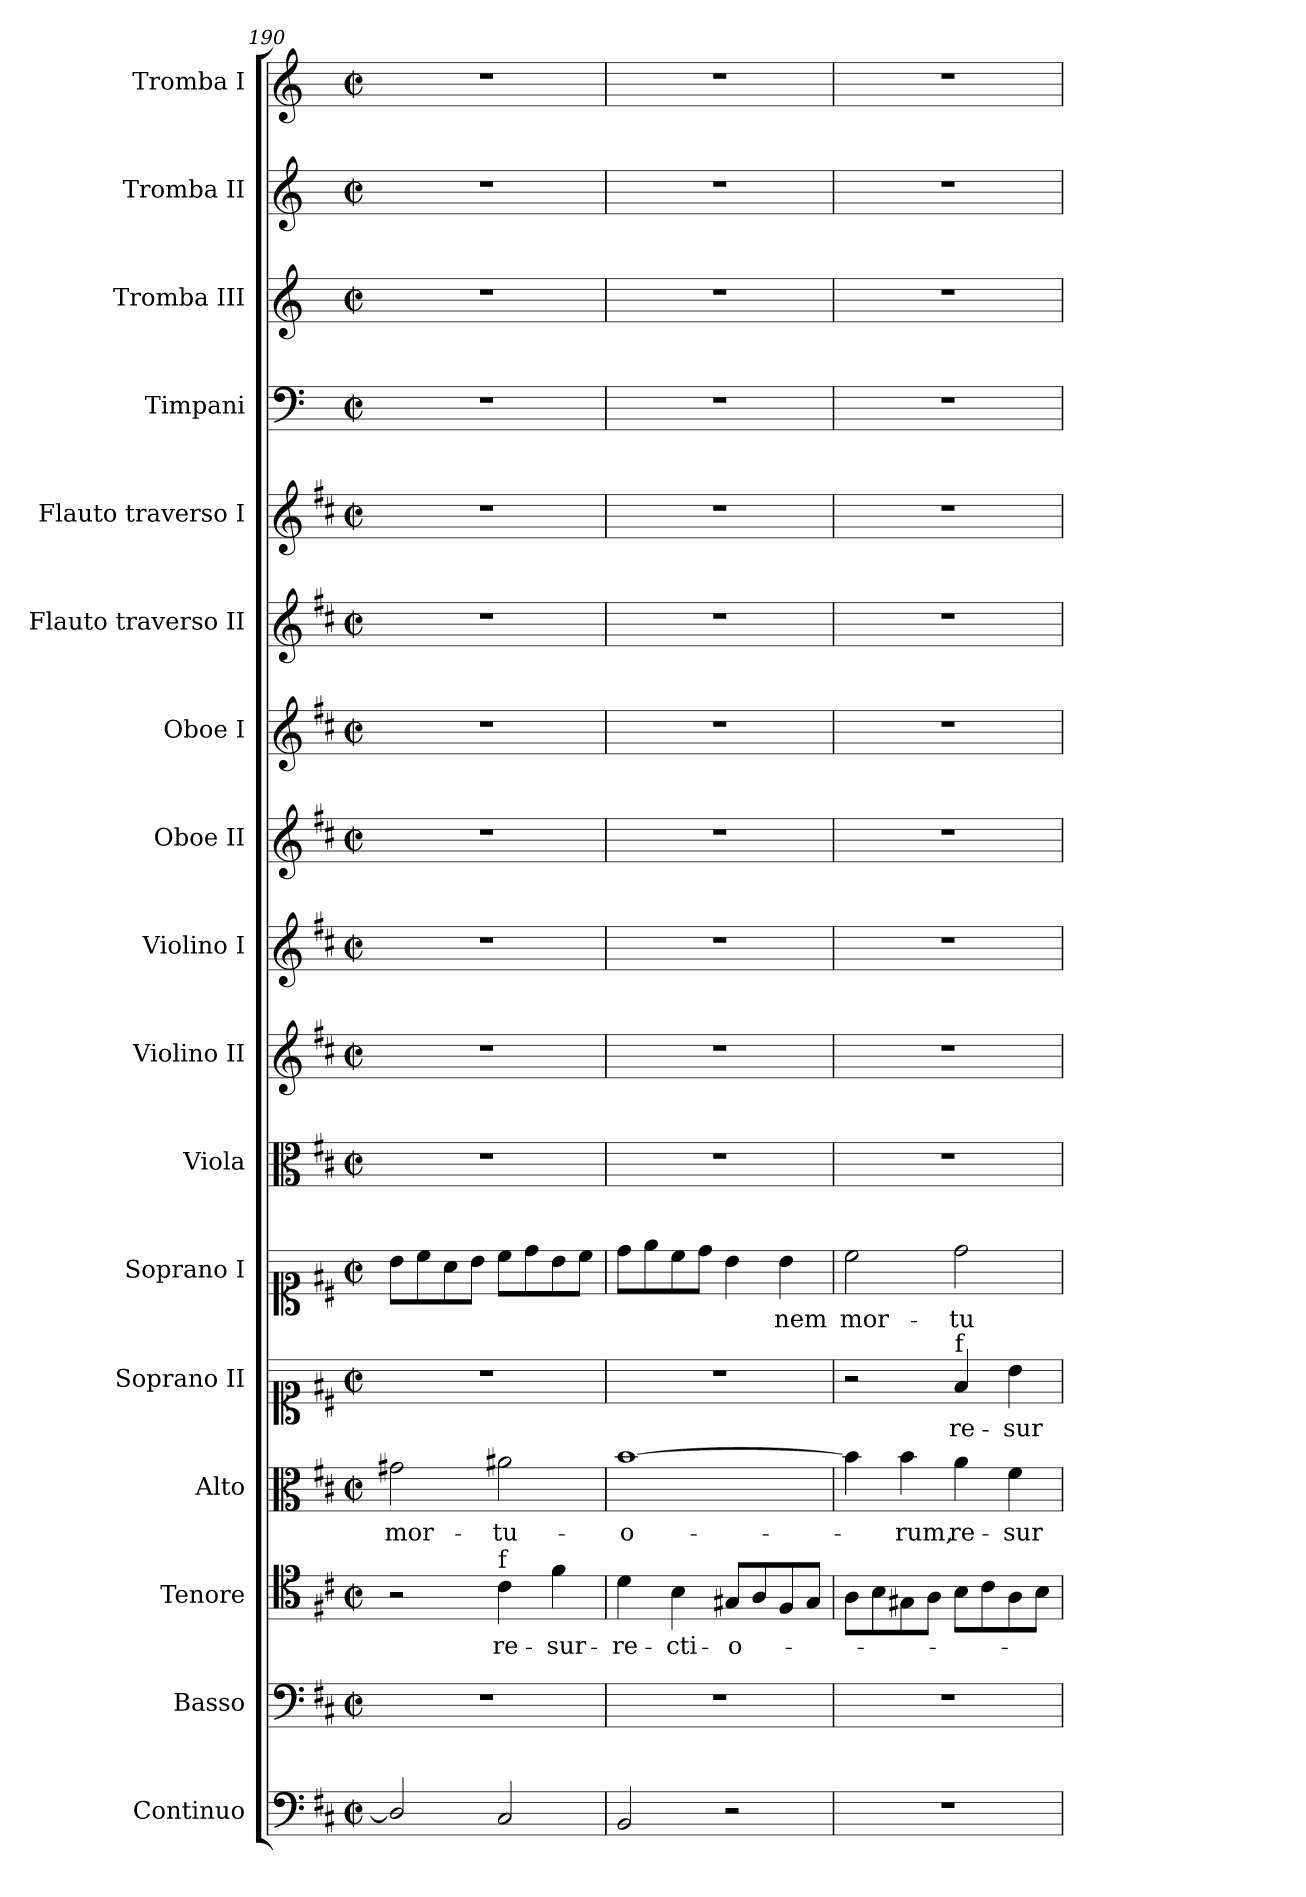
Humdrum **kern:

**kern	**kern	**kern	**text	**kern	**text	**kern	**text	**kern	**text	**kern	**kern	**kern	**kern	**kern	**kern	**kern	**kern	**kern	**kern	**kern
*part17	*part16	*part15	*part15	*part14	*part14	*part13	*part13	*part12	*part12	*part11	*part10	*part9	*part8	*part7	*part6	*part5	*part4	*part3	*part2	*part1
*staff17	*staff16	*staff15	*staff15	*staff14	*staff14	*staff13	*staff13	*staff12	*staff12	*staff11	*staff10	*staff9	*staff8	*staff7	*staff6	*staff5	*staff4	*staff3	*staff2	*staff1
*I"Continuo	*I"Basso	*I"Tenore	*	*I"Alto	*	*I"Soprano II	*	*I"Soprano I	*	*I"Viola	*I"Violino II	*I"Violino I	*I"Oboe II	*I"Oboe I	*I"Flauto traverso II	*I"Flauto traverso I	*I"Timpani	*I"Tromba III	*I"Tromba II	*I"Tromba I
*I'Cont.	*I'B.	*I'T.	*	*I'A.	*	*I'S. II	*	*I'S. I	*	*I'Vla.	*I'Vln. II	*I'Vln. I	*I'Ob. II	*I'Ob. I	*I'Fl. trv. II	*I'Fl. trv. I	*I'Timp.	*I'Tr. III	*I'Tr. II	*I'Tr. I
*clefF4	*clefF4	*clefC4	*	*clefC3	*	*clefC1	*	*clefC1	*	*clefC3	*clefG2	*clefG2	*clefG2	*clefG2	*clefG2	*clefG2	*clefF4	*clefG2	*clefG2	*clefG2
*	*	*	*	*	*	*	*	*	*	*	*	*	*	*	*	*	*ITrd-1c-2	*ITrd-1c-2	*ITrd-1c-2	*ITrd-1c-2
*k[f#c#]	*k[f#c#]	*k[f#c#]	*	*k[f#c#]	*	*k[f#c#]	*	*k[f#c#]	*	*k[f#c#]	*k[f#c#]	*k[f#c#]	*k[f#c#]	*k[f#c#]	*k[f#c#]	*k[f#c#]	*k[f#c#]	*k[f#c#]	*k[f#c#]	*k[f#c#]
*M2/2	*M2/2	*M2/2	*	*M2/2	*	*M2/2	*	*M2/2	*	*M2/2	*M2/2	*M2/2	*M2/2	*M2/2	*M2/2	*M2/2	*M2/2	*M2/2	*M2/2	*M2/2
*met(c|)	*met(c|)	*met(c|)	*	*met(c|)	*	*met(c|)	*	*met(c|)	*	*met(c|)	*met(c|)	*met(c|)	*met(c|)	*met(c|)	*met(c|)	*met(c|)	*met(c|)	*met(c|)	*met(c|)	*met(c|)
=190	=190	=190	=190	=190	=190	=190	=190	=190	=190	=190	=190	=190	=190	=190	=190	=190	=190	=190	=190	=190
2D/]	1r	2r	.	2g#X\	mor-	1r	.	8b\L	.	1r	1r	1r	1r	1r	1r	1r	1r	1r	1r	1r
.	.	.	.	.	.	.	.	8cc#\	.	.	.	.	.	.	.	.	.	.	.	.
.	.	.	.	.	.	.	.	8a\	.	.	.	.	.	.	.	.	.	.	.	.
.	.	.	.	.	.	.	.	8b\J	.	.	.	.	.	.	.	.	.	.	.	.
!	!	!LO:TX:a:t=f	!	!	!	!	!	!	!	!	!	!	!	!	!	!	!	!	!	!
2C#/	.	4c#\	re-	2a#X\	-tu-	.	.	8cc#\L	.	.	.	.	.	.	.	.	.	.	.	.
.	.	.	.	.	.	.	.	8dd\	.	.	.	.	.	.	.	.	.	.	.	.
.	.	4f#\	-sur-	.	.	.	.	8b\	.	.	.	.	.	.	.	.	.	.	.	.
.	.	.	.	.	.	.	.	8cc#\J	.	.	.	.	.	.	.	.	.	.	.	.
=191	=191	=191	=191	=191	=191	=191	=191	=191	=191	=191	=191	=191	=191	=191	=191	=191	=191	=191	=191	=191
2BB/	1r	4d\	-re-	[1b	-o-	1r	.	8dd\L	.	1r	1r	1r	1r	1r	1r	1r	1r	1r	1r	1r
.	.	.	.	.	.	.	.	8ee\	.	.	.	.	.	.	.	.	.	.	.	.
.	.	4B\	-cti-	.	.	.	.	8cc#\	.	.	.	.	.	.	.	.	.	.	.	.
.	.	.	.	.	.	.	.	8dd\J	.	.	.	.	.	.	.	.	.	.	.	.
2r	.	8G#X/L	-o-	.	.	.	.	4b\	.	.	.	.	.	.	.	.	.	.	.	.
.	.	8A/	.	.	.	.	.	.	.	.	.	.	.	.	.	.	.	.	.	.
.	.	8F#/	.	.	.	.	.	4b\	-nem	.	.	.	.	.	.	.	.	.	.	.
.	.	8G#/J	.	.	.	.	.	.	.	.	.	.	.	.	.	.	.	.	.	.
=192	=192	=192	=192	=192	=192	=192	=192	=192	=192	=192	=192	=192	=192	=192	=192	=192	=192	=192	=192	=192
1r	1r	8A\L	.	4b\]	.	2r	.	2cc#\	mor-	1r	1r	1r	1r	1r	1r	1r	1r	1r	1r	1r
.	.	8B\	.	.	.	.	.	.	.	.	.	.	.	.	.	.	.	.	.	.
.	.	8G#X\	.	4b\	-rum,	.	.	.	.	.	.	.	.	.	.	.	.	.	.	.
.	.	8A\J	.	.	.	.	.	.	.	.	.	.	.	.	.	.	.	.	.	.
!	!	!	!	!	!	!LO:TX:a:t=f	!	!	!	!	!	!	!	!	!	!	!	!	!	!
.	.	8B\L	.	4a\	re-	4f#/	re-	2dd\	-tu-	.	.	.	.	.	.	.	.	.	.	.
.	.	8c#\	.	.	.	.	.	.	.	.	.	.	.	.	.	.	.	.	.	.
.	.	8A\	.	4f#\	-sur-	4b\	-sur-	.	.	.	.	.	.	.	.	.	.	.	.	.
.	.	8B\J	.	.	.	.	.	.	.	.	.	.	.	.	.	.	.	.	.	.
=	=	=	=	=	=	=	=	=	=	=	=	=	=	=	=	=	=	=	=	=
*-	*-	*-	*-	*-	*-	*-	*-	*-	*-	*-	*-	*-	*-	*-	*-	*-	*-	*-	*-	*-
